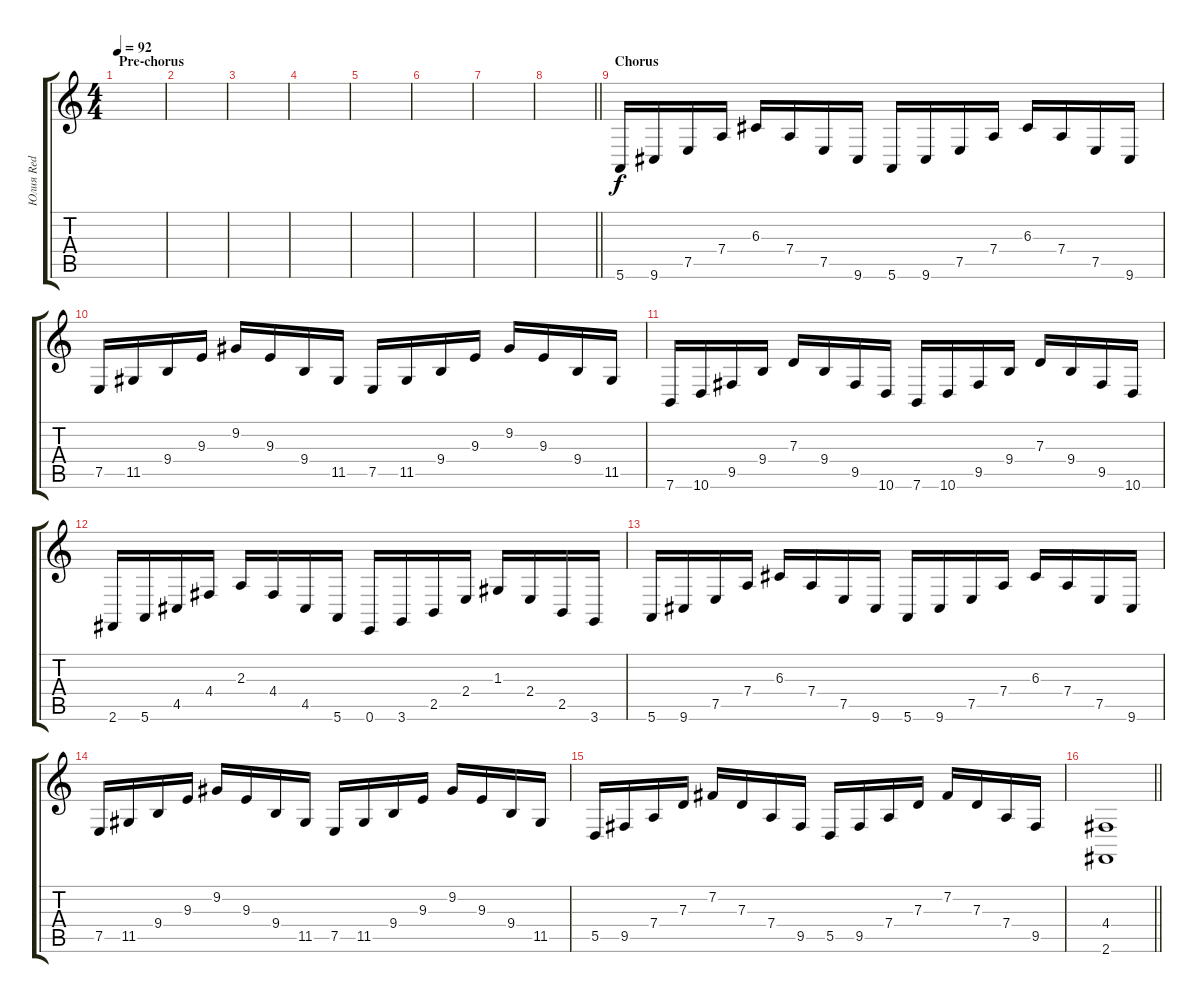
\track ("Юлия Red" "Юлия Red") {instrument acousticgrandpiano}
\staff {score tabs}
\tuning (E4 B3 G3 D3 A2 E2) {hide}
\ts (4 4)
\section ("" "Pre-chorus")
\tempo 92
\clef g2
\ks c
|
|
|
|
|
|
|
\barLineRight lightlight
|
\section ("" "Chorus")
5.6.16 9.6.16 7.5.16 7.4.16 6.3.16 7.4.16 7.5.16 9.6.16 5.6.16 9.6.16 7.5.16 7.4.16 6.3.16 7.4.16 7.5.16 9.6.16 |
7.5.16 11.5.16 9.4.16 9.3.16 9.2.16 9.3.16 9.4.16 11.5.16 7.5.16 11.5.16 9.4.16 9.3.16 9.2.16 9.3.16 9.4.16 11.5.16 |
7.6.16 10.6.16 9.5.16 9.4.16 7.3.16 9.4.16 9.5.16 10.6.16 7.6.16 10.6.16 9.5.16 9.4.16 7.3.16 9.4.16 9.5.16 10.6.16 |
2.6.16 5.6.16 4.5.16 4.4.16 2.3.16 4.4.16 4.5.16 5.6.16 0.6.16 3.6.16 2.5.16 2.4.16 1.3.16 2.4.16 2.5.16 3.6.16 |
5.6.16 9.6.16 7.5.16 7.4.16 6.3.16 7.4.16 7.5.16 9.6.16 5.6.16 9.6.16 7.5.16 7.4.16 6.3.16 7.4.16 7.5.16 9.6.16 |
7.5.16 11.5.16 9.4.16 9.3.16 9.2.16 9.3.16 9.4.16 11.5.16 7.5.16 11.5.16 9.4.16 9.3.16 9.2.16 9.3.16 9.4.16 11.5.16 |
5.5.16 9.5.16 7.4.16 7.3.16 7.2.16 7.3.16 7.4.16 9.5.16 5.5.16 9.5.16 7.4.16 7.3.16 7.2.16 7.3.16 7.4.16 9.5.16 |
\barLineRight lightlight
(4.4 2.6).1
